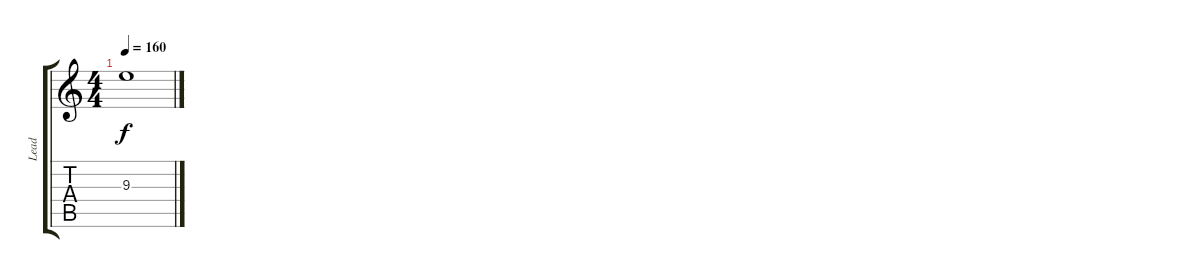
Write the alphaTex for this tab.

\track ("Lead" "Lead") {instrument overdrivenguitar}
\staff {score tabs}
\tuning (E4 B3 G3 D3 A2 E2) {hide}
\ts (4 4)
\tempo 160
\clef g2
\ks c
9.3{t}.1{dy f}
